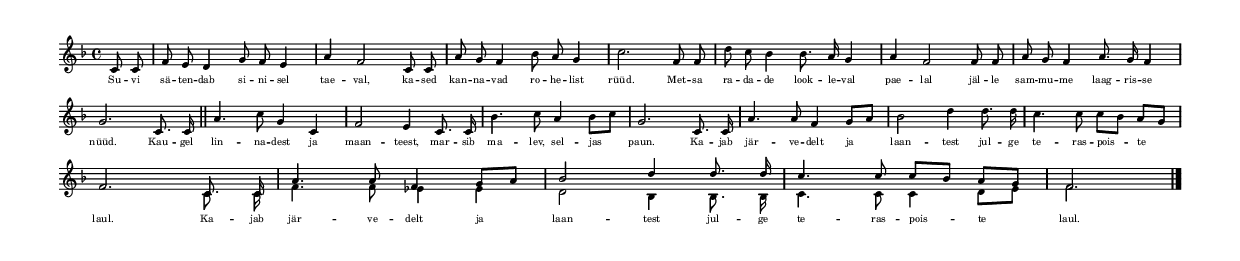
\header{
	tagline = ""
}

#(set-global-staff-size 10)

cfgSong = {
	\key f \major
	\time 4/4
	\autoBeamOff
	\partial 4
}

cfgText = {
	\set fontSize = #-2
}

melody = {
	\cfgSong
	\relative c'{
		c8 c | f e d4 g8 f e4 
		a4 f2 c8 c | a'8 g f4 bes8 a g4 
		c2. f,8 f | d' c bes4 bes8. a16 g4 
		a4 f2 f8 f | a g f4 a8. g16 f4 
		g2. c,8. c16
			\bar "||"
		a'4. c8 g4 c, | f2 e4 c8. c16  
		bes'4. c8 a4 bes8[c] |
		g2. c,8. c16 | a'4. a8 f4 g8[a] |
		bes2 d4 d8. d16 | c4. c8 c[bes] a[g] |
			\break
		%f2. c8. c16 | 
		<< 	
			\new Voice = "1" { \voiceOne \autoBeamOff f2. c8. c16 a'4. a8 f4 g8[a] bes2 d4 d8. d16 c4. c8 c8[bes] a[g] f2. \bar "|." } 
				\addlyrics { laul. Ka -- jab jär -- ve -- delt ja laan -- test
	jul -- ge te -- ras -- pois -- te laul. }
	
			\new Voice = "2" { \voiceTwo \autoBeamOff s2. c8. c16 f4. f8 ees4 ees4 d2 bes4 bes8. bes16 c4. c8 c4 d8[e] f2. }  
				
		>>
				
			\bar "|."
	}
}

songChords = \chordmode {
	%CHORDS GO HERE
}

verseOne = \lyricmode {
	\cfgText
	%\set stanza = "1."
	Su -- vi sä -- ten -- dab si -- ni -- sel tae -- val,
	ka -- sed kan -- na -- vad ro -- he -- list rüüd.
	Met -- sa ra -- da -- de look -- le -- val pae -- lal
	jäl -- le sam -- mu -- me laag -- ris -- se nüüd.
	
	Kau -- gel lin -- na -- dest ja maan -- teest,
	mar -- sib ma -- lev, sel -- jas paun.
	Ka -- jab jär -- ve -- delt ja laan -- test
	jul -- ge te -- ras -- pois -- te laul.
	Ka -- jab jär -- ve -- delt ja laan -- test
	jul -- ge te -- ras -- pois -- te laul.
}

lastLine = \lyricmode {
	jär -- ve -- delt ja laan -- test
	jul -- ge te -- ras -- pois -- te laul.
}

\score {
	{
	  <<
	    %\chords { \set chordChanges = ##t \songChords }
	    { \melody }
	    \addlyrics { \verseOne }
	  >>
	}
	
	\layout {
		indent = #0
		%ragged-last = ##t
		\context {
			\Score
			\remove "Bar_number_engraver"
		}		
		\context {
			\Lyrics
			fontSize = #-2
		}
	}
	\midi { \tempo 4 = 90 }
}


\version "2.8.1"